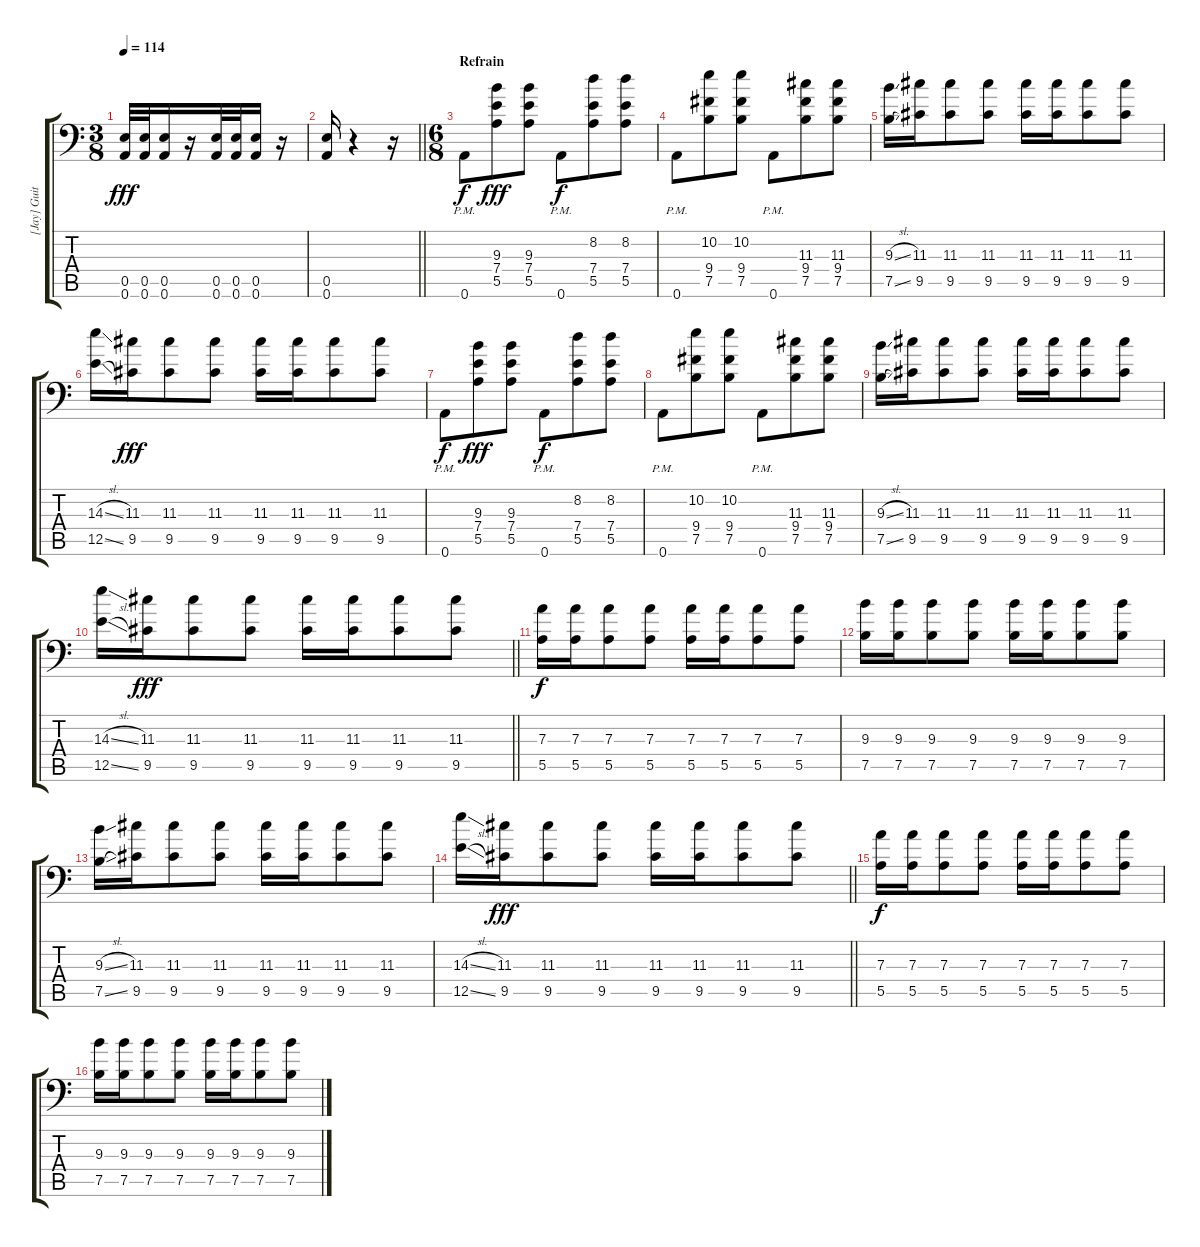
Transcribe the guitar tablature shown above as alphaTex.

\track ("[Jay] Guitar #1" "[Jay] Guit") {solo instrument distortionguitar}
\staff {score tabs}
\tuning (B3 Gb3 D3 A2 E2 A1) {hide}
\ts (3 8)
\tempo 114
\clef f4
\ks c
(0.5 0.6).32{dy fff} (0.5 0.6).32 (0.5 0.6).16 r.16 (0.5 0.6).32 (0.5 0.6).32 (0.5 0.6).16 r.16 |
\barLineRight lightlight
(0.5 0.6).16 r.4 r.16 |
\ts (6 8)
\section ("" "Refrain ")
0.6{pm}.8{dy f} (9.3 7.4 5.5).8{dy fff} (9.3 7.4 5.5).8 0.6{pm}.8{dy f} (8.2 7.4 5.5).8 (8.2 7.4 5.5).8 |
0.6{pm}.8 (10.2 9.4 7.5).8 (10.2 9.4 7.5).8 0.6{pm}.8 (11.3 9.4 7.5).8 (11.3 9.4 7.5).8 |
(9.3{sl} 7.5{sl}).16 (11.3 9.5).16 (11.3 9.5).8 (11.3 9.5).8 (11.3 9.5).16 (11.3 9.5).16 (11.3 9.5).8 (11.3 9.5).8 |
(14.3{sl} 12.5{sl}).16 (11.3 9.5).16{dy fff} (11.3 9.5).8 (11.3 9.5).8 (11.3 9.5).16 (11.3 9.5).16 (11.3 9.5).8 (11.3 9.5).8 |
0.6{pm}.8{dy f} (9.3 7.4 5.5).8{dy fff} (9.3 7.4 5.5).8 0.6{pm}.8{dy f} (8.2 7.4 5.5).8 (8.2 7.4 5.5).8 |
0.6{pm}.8 (10.2 9.4 7.5).8 (10.2 9.4 7.5).8 0.6{pm}.8 (11.3 9.4 7.5).8 (11.3 9.4 7.5).8 |
(9.3{sl} 7.5{sl}).16 (11.3 9.5).16 (11.3 9.5).8 (11.3 9.5).8 (11.3 9.5).16 (11.3 9.5).16 (11.3 9.5).8 (11.3 9.5).8 |
\barLineRight lightlight
(14.3{sl} 12.5{sl}).16 (11.3 9.5).16{dy fff} (11.3 9.5).8 (11.3 9.5).8 (11.3 9.5).16 (11.3 9.5).16 (11.3 9.5).8 (11.3 9.5).8 |
(7.3 5.5).16{dy f} (7.3 5.5).16 (7.3 5.5).8 (7.3 5.5).8 (7.3 5.5).16 (7.3 5.5).16 (7.3 5.5).8 (7.3 5.5).8 |
(9.3 7.5).16 (9.3 7.5).16 (9.3 7.5).8 (9.3 7.5).8 (9.3 7.5).16 (9.3 7.5).16 (9.3 7.5).8 (9.3 7.5).8 |
(9.3{sl} 7.5{sl}).16 (11.3 9.5).16 (11.3 9.5).8 (11.3 9.5).8 (11.3 9.5).16 (11.3 9.5).16 (11.3 9.5).8 (11.3 9.5).8 |
\barLineRight lightlight
(14.3{sl} 12.5{sl}).16 (11.3 9.5).16{dy fff} (11.3 9.5).8 (11.3 9.5).8 (11.3 9.5).16 (11.3 9.5).16 (11.3 9.5).8 (11.3 9.5).8 |
(7.3 5.5).16{dy f} (7.3 5.5).16 (7.3 5.5).8 (7.3 5.5).8 (7.3 5.5).16 (7.3 5.5).16 (7.3 5.5).8 (7.3 5.5).8 |
(9.3 7.5).16 (9.3 7.5).16 (9.3 7.5).8 (9.3 7.5).8 (9.3 7.5).16 (9.3 7.5).16 (9.3 7.5).8 (9.3 7.5).8
